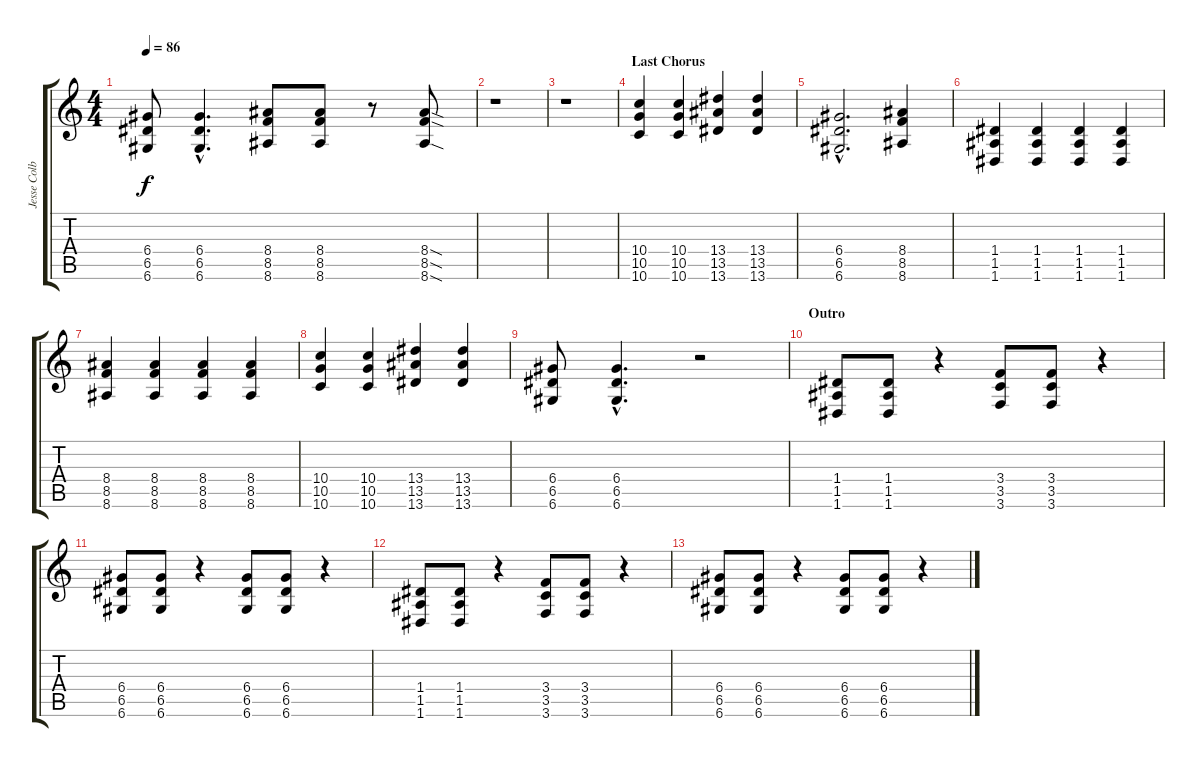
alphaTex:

\track ("Jesse Colburn - Rythm Guitar" "Jesse Colb") {instrument distortionguitar}
\staff {score tabs}
\tuning (E4 B3 G3 D3 A2 D2) {hide}
\ts (4 4)
\tempo 86
\clef g2
\ks c
(6.4 6.5 6.6).8{dy f} (6.4{hac} 6.5{hac} 6.6{hac}).4{d} (8.4 8.5 8.6).8 (8.4 8.5 8.6).8 r.8 (8.4{sod} 8.5{sod} 8.6{sod}).8 |
r.1 |
r.1 |
\section ("" "Last Chorus")
(10.4 10.5 10.6).4 (10.4 10.5 10.6).4 (13.4 13.5 13.6).4 (13.4 13.5 13.6).4 |
(6.4{hac} 6.5{hac} 6.6{hac}).2{d} (8.4 8.5 8.6).4 |
(1.4 1.5 1.6).4 (1.4 1.5 1.6).4 (1.4 1.5 1.6).4 (1.4 1.5 1.6).4 |
(8.4 8.5 8.6).4 (8.4 8.5 8.6).4 (8.4 8.5 8.6).4 (8.4 8.5 8.6).4 |
(10.4 10.5 10.6).4 (10.4 10.5 10.6).4 (13.4 13.5 13.6).4 (13.4 13.5 13.6).4 |
(6.4 6.5 6.6).8 (6.4{hac} 6.5{hac} 6.6{hac}).4{d} r.2 |
\section ("" "Outro")
(1.4 1.5 1.6).8 (1.4 1.5 1.6).8 r.4 (3.4 3.5 3.6).8 (3.4 3.5 3.6).8 r.4 |
(6.4 6.5 6.6).8 (6.4 6.5 6.6).8 r.4 (6.4 6.5 6.6).8 (6.4 6.5 6.6).8 r.4 |
(1.4 1.5 1.6).8 (1.4 1.5 1.6).8 r.4 (3.4 3.5 3.6).8 (3.4 3.5 3.6).8 r.4 |
(6.4 6.5 6.6).8 (6.4 6.5 6.6).8 r.4 (6.4 6.5 6.6).8 (6.4 6.5 6.6).8 r.4
